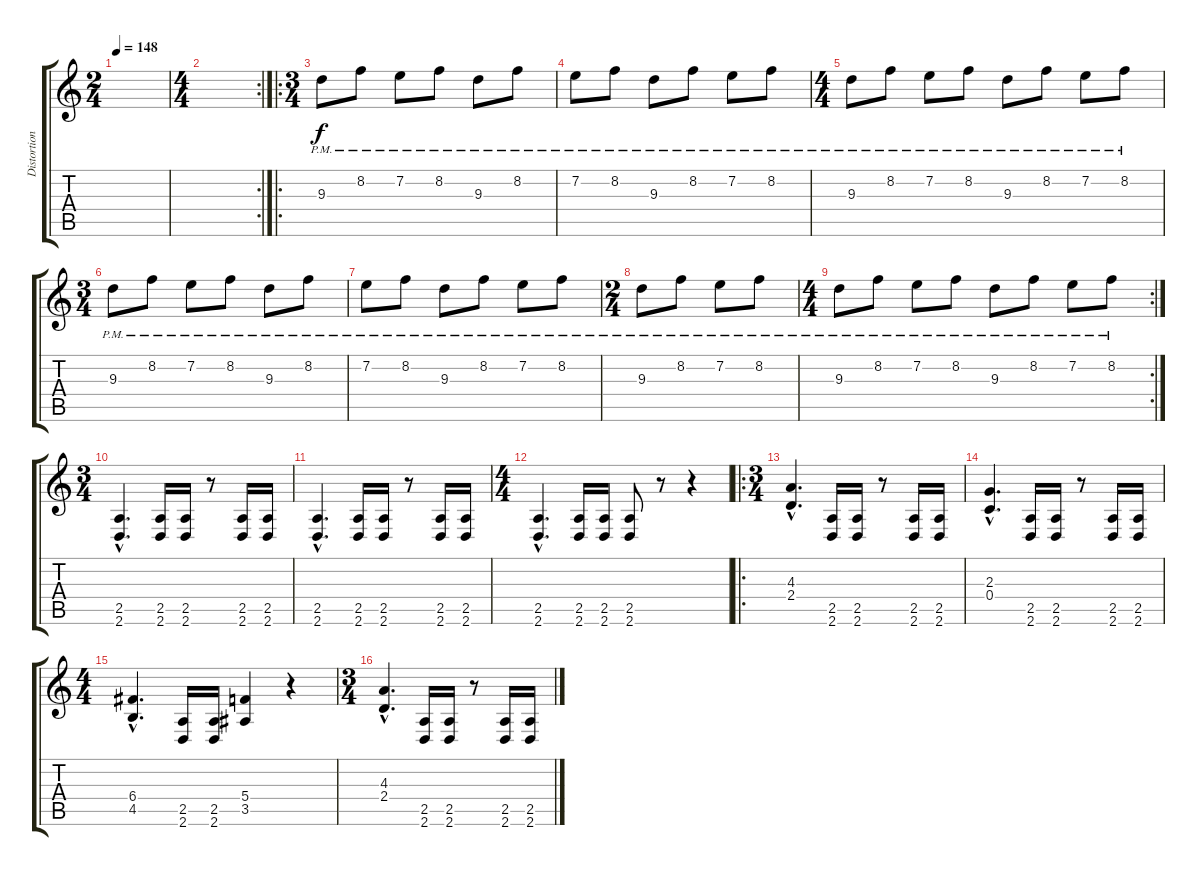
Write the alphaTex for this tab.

\track ("Distortion Guitar" "Distortion") {instrument distortionguitar}
\staff {score tabs}
\tuning (D4 A3 F3 C3 G2 C2) {hide}
\ts (2 4)
\tempo 148
\clef g2
\ks c
|
\rc 2
\ts (4 4)
|
\ro
\ts (3 4)
9.3{pm}.8 8.2{pm}.8 7.2{pm}.8 8.2{pm}.8 9.3{pm}.8 8.2{pm}.8 |
7.2{pm}.8 8.2{pm}.8 9.3{pm}.8 8.2{pm}.8 7.2{pm}.8 8.2{pm}.8 |
\ts (4 4)
9.3{pm}.8 8.2{pm}.8 7.2{pm}.8 8.2{pm}.8 9.3{pm}.8 8.2{pm}.8 7.2{pm}.8 8.2{pm}.8 |
\ts (3 4)
9.3{pm}.8 8.2{pm}.8 7.2{pm}.8 8.2{pm}.8 9.3{pm}.8 8.2{pm}.8 |
7.2{pm}.8 8.2{pm}.8 9.3{pm}.8 8.2{pm}.8 7.2{pm}.8 8.2{pm}.8 |
\ts (2 4)
9.3{pm}.8 8.2{pm}.8 7.2{pm}.8 8.2{pm}.8 |
\rc 2
\ts (4 4)
9.3{pm}.8 8.2{pm}.8 7.2{pm}.8 8.2{pm}.8 9.3{pm}.8 8.2{pm}.8 7.2{pm}.8 8.2{pm}.8 |
\ts (3 4)
(2.5{hac} 2.6{hac}).4{d} (2.5 2.6).16 (2.5 2.6).16 r.8 (2.5 2.6).16 (2.5 2.6).16 |
(2.5{hac} 2.6{hac}).4{d} (2.5 2.6).16 (2.5 2.6).16 r.8 (2.5 2.6).16 (2.5 2.6).16 |
\ts (4 4)
(2.5{hac} 2.6{hac}).4{d} (2.5 2.6).16 (2.5 2.6).16 (2.5 2.6).8 r.8 r.4 |
\ro
\ts (3 4)
(4.3{hac} 2.4{hac}).4{d} (2.5 2.6).16 (2.5 2.6).16 r.8 (2.5 2.6).16 (2.5 2.6).16 |
(2.3{hac} 0.4{hac}).4{d} (2.5 2.6).16 (2.5 2.6).16 r.8 (2.5 2.6).16 (2.5 2.6).16 |
\ts (4 4)
(6.4{hac} 4.5{hac}).4{d} (2.5 2.6).16 (2.5 2.6).16 (5.4 3.5).4 r.4 |
\ts (3 4)
(4.3{hac} 2.4{hac}).4{d} (2.5 2.6).16 (2.5 2.6).16 r.8 (2.5 2.6).16 (2.5 2.6).16
